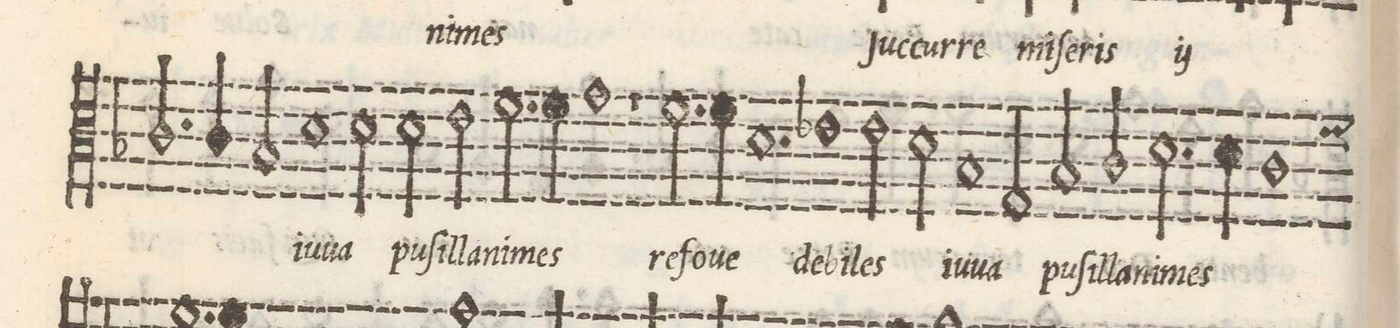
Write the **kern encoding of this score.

**kern	**text
*I"TENOR	*
*clefC3	*
*k[b-]	*
*met(C|)	*
*M2/1	*
=18-	=18-
2.c/	mi-
4c/	-ſe-
2B-/	-ris
*	*Xij
1d\	iu-
=19-	=19-
2d\	-ua
2d\	pu-
2eny\	-ſil-
=20-	=20-
2.f\	-la-
4f\	-ni-
1g	-mes
=21-	=21-
1r	.
2.f\	re-
4f\	-fo-
=22-	=22-
1.d	-ue
1e-X\	de-
=23-	=23-
2e-\	-bi-
2d\	-les
1B-/	iu-
=24-	=24-
2G/	-ua
2B-/	pu-
2c/	-ſil-
=25-	=25-
2.d\	-la-
4d\	-ni-
1c	-mes
*custos:f	*
*-	*-
